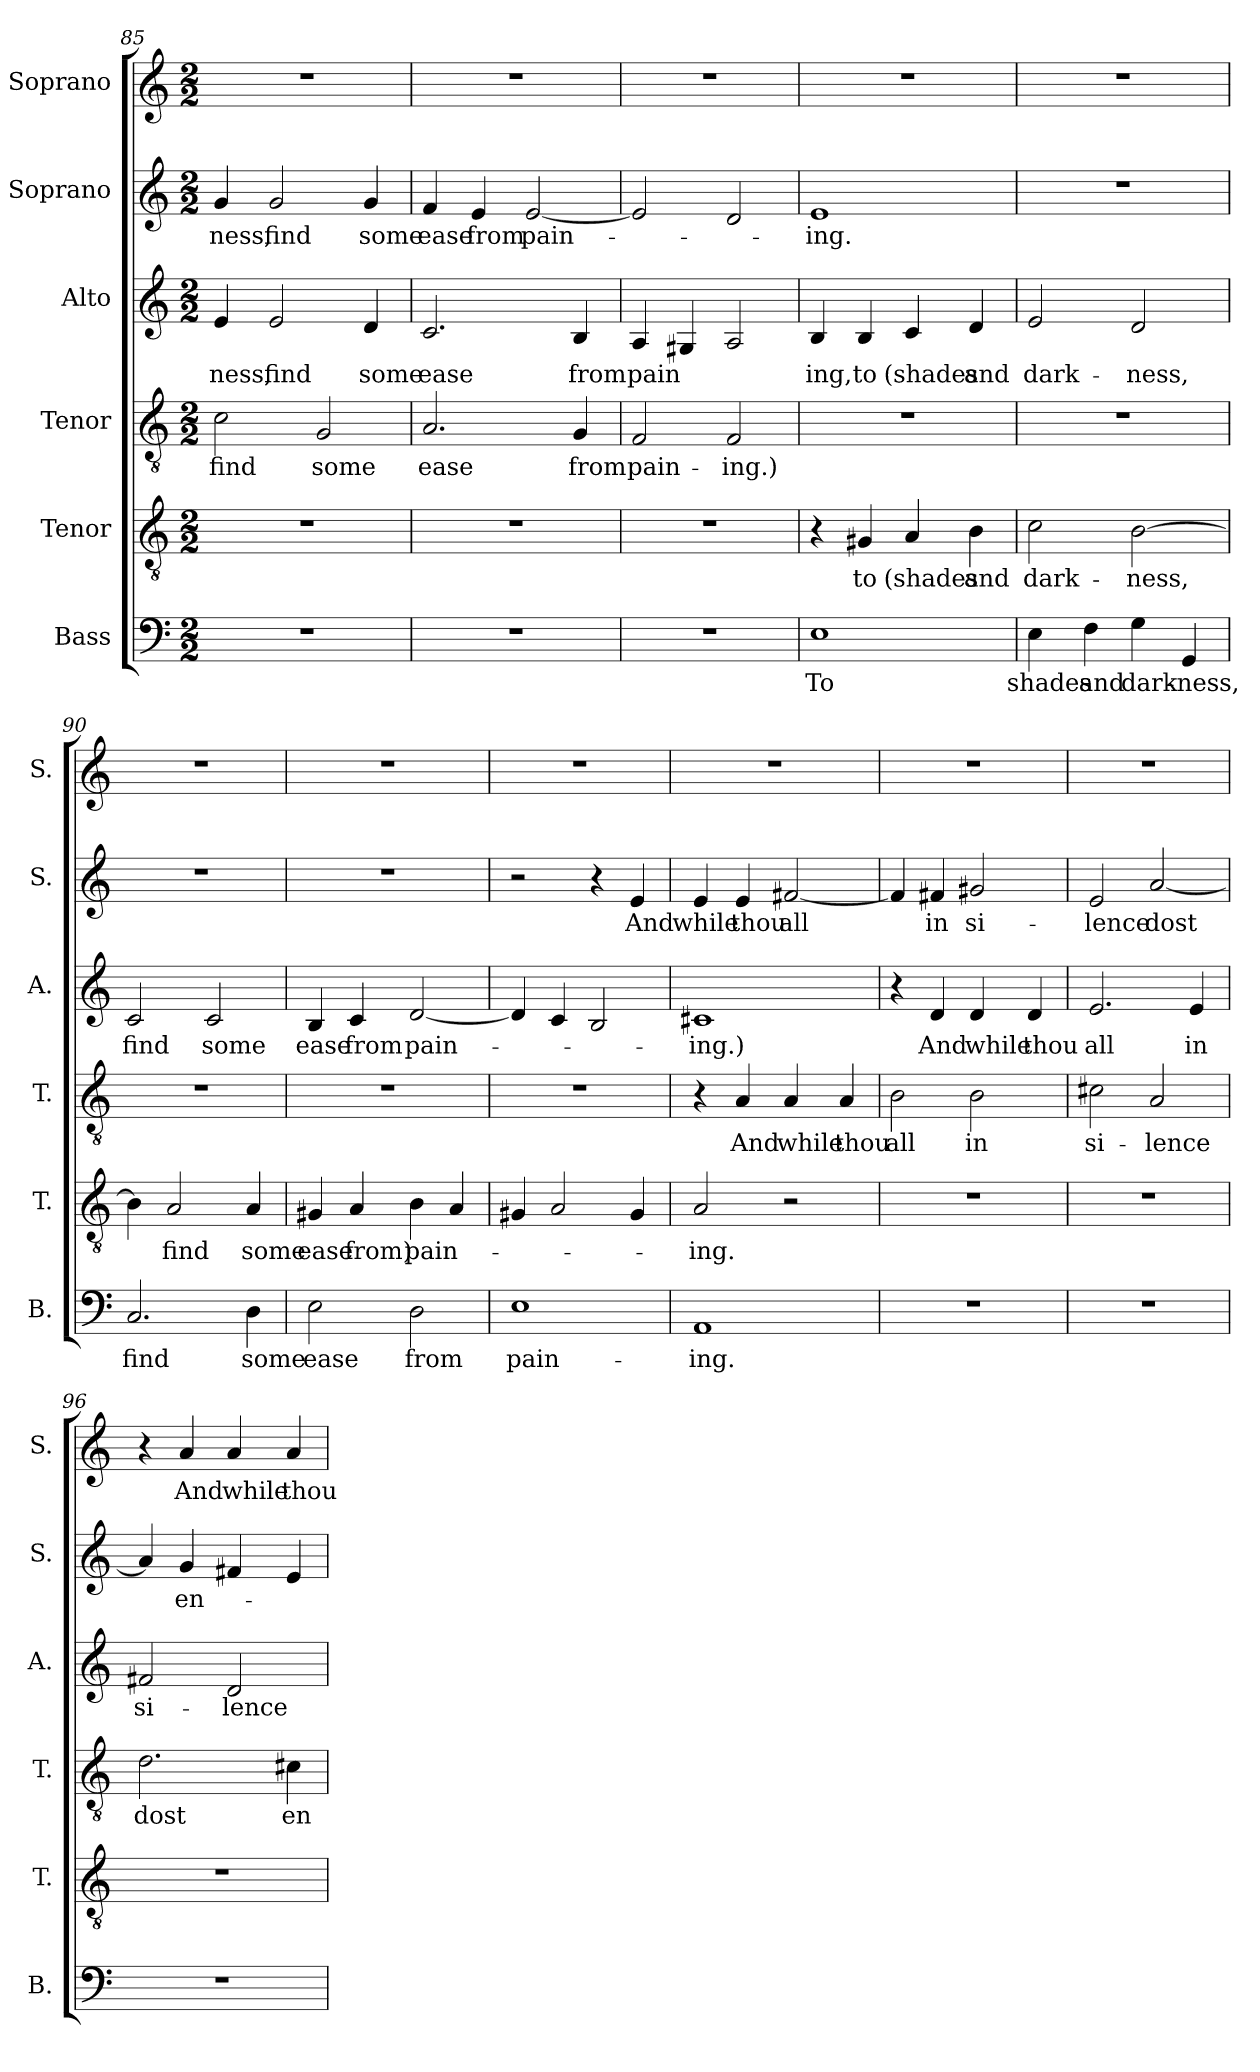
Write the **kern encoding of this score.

**kern	**text	**kern	**text	**kern	**text	**kern	**text	**kern	**text	**kern	**text
*part6	*part6	*part5	*part5	*part4	*part4	*part3	*part3	*part2	*part2	*part1	*part1
*staff6	*staff6	*staff5	*staff5	*staff4	*staff4	*staff3	*staff3	*staff2	*staff2	*staff1	*staff1
*I"Bass	*	*I"Tenor	*	*I"Tenor	*	*I"Alto	*	*I"Soprano	*	*I"Soprano	*
*I'B.	*	*I'T.	*	*I'T.	*	*I'A.	*	*I'S.	*	*I'S.	*
*clefF4	*	*clefGv2	*	*clefGv2	*	*clefG2	*	*clefG2	*	*clefG2	*
*k[]	*	*k[]	*	*k[]	*	*k[]	*	*k[]	*	*k[]	*
*M2/2	*	*M2/2	*	*M2/2	*	*M2/2	*	*M2/2	*	*M2/2	*
=85	=85	=85	=85	=85	=85	=85	=85	=85	=85	=85	=85
!	!	!	!	!	!LO:LY:b	!	!LO:LY:b	!	!LO:LY:b	!	!
1r	.	1r	.	2c\	find	4e/	-ness,	4g/	-ness,	1r	.
!	!	!	!	!	!	!	!LO:LY:b	!	!LO:LY:b	!	!
.	.	.	.	.	.	2e/	find	2g/	find	.	.
!	!	!	!	!	!LO:LY:b	!	!	!	!	!	!
.	.	.	.	2G/	some	.	.	.	.	.	.
!	!	!	!	!	!	!	!LO:LY:b	!	!LO:LY:b	!	!
.	.	.	.	.	.	4d/	some	4g/	some	.	.
=86	=86	=86	=86	=86	=86	=86	=86	=86	=86	=86	=86
!	!	!	!	!	!LO:LY:b	!	!LO:LY:b	!	!LO:LY:b	!	!
1r	.	1r	.	2.A/	ease	2.c/	ease	4f/	ease	1r	.
!	!	!	!	!	!	!	!	!	!LO:LY:b	!	!
.	.	.	.	.	.	.	.	4e/	from	.	.
!	!	!	!	!	!	!	!	!	!LO:LY:b	!	!
.	.	.	.	.	.	.	.	[2e/	pain-	.	.
!	!	!	!	!	!LO:LY:b	!	!LO:LY:b	!	!	!	!
.	.	.	.	4G/	from	4B/	from	.	.	.	.
=87	=87	=87	=87	=87	=87	=87	=87	=87	=87	=87	=87
!	!	!	!	!	!LO:LY:b	!	!LO:LY:b	!	!	!	!
1r	.	1r	.	2F/	pain-	4A/	pain	2e/]	.	1r	.
.	.	.	.	.	.	4G#X/	.	.	.	.	.
!	!	!	!	!	!LO:LY:b	!	!	!	!	!	!
.	.	.	.	2F/	-ing.)	2A/	.	2d/	.	.	.
=88	=88	=88	=88	=88	=88	=88	=88	=88	=88	=88	=88
!	!LO:LY:b	!	!	!	!	!	!LO:LY:b	!	!LO:LY:b	!	!
1E	To	4r	.	1r	.	4B/	ing,	1e	-ing.	1r	.
!	!	!	!LO:LY:b	!	!	!	!LO:LY:b	!	!	!	!
.	.	4G#X/	to	.	.	4B/	to	.	.	.	.
!	!	!	!LO:LY:b	!	!	!	!LO:LY:b	!	!	!	!
.	.	4A/	(shades	.	.	4c/	(shades	.	.	.	.
!	!	!	!LO:LY:b	!	!	!	!LO:LY:b	!	!	!	!
.	.	4B\	and	.	.	4d/	and	.	.	.	.
!!LO:PB:g=z
=89	=89	=89	=89	=89	=89	=89	=89	=89	=89	=89	=89
!	!LO:LY:b	!	!LO:LY:b	!	!	!	!LO:LY:b	!	!	!	!
4E\	shades	2c\	dark-	1r	.	2e/	dark-	1r	.	1r	.
!	!LO:LY:b	!	!	!	!	!	!	!	!	!	!
4F\	and	.	.	.	.	.	.	.	.	.	.
!	!LO:LY:b	!	!LO:LY:b	!	!	!	!LO:LY:b	!	!	!	!
4G\	dark-	[2B\	-ness,	.	.	2d/	-ness,	.	.	.	.
!	!LO:LY:b	!	!	!	!	!	!	!	!	!	!
4GG/	-ness,	.	.	.	.	.	.	.	.	.	.
=90	=90	=90	=90	=90	=90	=90	=90	=90	=90	=90	=90
!	!LO:LY:b	!	!	!	!	!	!LO:LY:b	!	!	!	!
2.C/	find	4B\]	.	1r	.	2c/	find	1r	.	1r	.
!	!	!	!LO:LY:b	!	!	!	!	!	!	!	!
.	.	2A/	find	.	.	.	.	.	.	.	.
!	!	!	!	!	!	!	!LO:LY:b	!	!	!	!
.	.	.	.	.	.	2c/	some	.	.	.	.
!	!LO:LY:b	!	!LO:LY:b	!	!	!	!	!	!	!	!
4D\	some	4A/	some	.	.	.	.	.	.	.	.
=91	=91	=91	=91	=91	=91	=91	=91	=91	=91	=91	=91
!	!LO:LY:b	!	!LO:LY:b	!	!	!	!LO:LY:b	!	!	!	!
2E\	ease	4G#X/	ease	1r	.	4B/	ease	1r	.	1r	.
!	!	!	!LO:LY:b	!	!	!	!LO:LY:b	!	!	!	!
.	.	4A/	from)	.	.	4c/	from	.	.	.	.
!	!LO:LY:b	!	!LO:LY:b	!	!	!	!LO:LY:b	!	!	!	!
2D\	from	4B\	pain-	.	.	[2d/	pain-	.	.	.	.
.	.	4A/	.	.	.	.	.	.	.	.	.
=92	=92	=92	=92	=92	=92	=92	=92	=92	=92	=92	=92
!	!LO:LY:b	!	!	!	!	!	!	!	!	!	!
1E	pain-	4G#X/	.	1r	.	4d/]	.	2r	.	1r	.
.	.	2A/	.	.	.	4c/	.	.	.	.	.
.	.	.	.	.	.	2B/	.	4r	.	.	.
!	!	!	!	!	!	!	!	!	!LO:LY:b	!	!
.	.	4G#/	.	.	.	.	.	4e/	And	.	.
=93	=93	=93	=93	=93	=93	=93	=93	=93	=93	=93	=93
!	!LO:LY:b	!	!LO:LY:b	!	!	!	!LO:LY:b	!	!LO:LY:b	!	!
1AA	-ing.	2A/	-ing.	4r	.	1c#X	-ing.)	4e/	while	1r	.
!	!	!	!	!	!LO:LY:b	!	!	!	!LO:LY:b	!	!
.	.	.	.	4A/	And	.	.	4e/	thou	.	.
!	!	!	!	!	!LO:LY:b	!	!	!	!LO:LY:b	!	!
.	.	2r	.	4A/	while	.	.	[2f#X/	all	.	.
!	!	!	!	!	!LO:LY:b	!	!	!	!	!	!
.	.	.	.	4A/	thou	.	.	.	.	.	.
!!LO:LB:g=z
=94	=94	=94	=94	=94	=94	=94	=94	=94	=94	=94	=94
!	!	!	!	!	!LO:LY:b	!	!	!	!	!	!
1r	.	1r	.	2B\	all	4r	.	4f#/]	.	1r	.
!	!	!	!	!	!	!	!LO:LY:b	!	!LO:LY:b	!	!
.	.	.	.	.	.	4d/	And	4f#X/	in	.	.
!	!	!	!	!	!LO:LY:b	!	!LO:LY:b	!	!LO:LY:b	!	!
.	.	.	.	2B\	in	4d/	while	2g#X/	si-	.	.
!	!	!	!	!	!	!	!LO:LY:b	!	!	!	!
.	.	.	.	.	.	4d/	thou	.	.	.	.
=95	=95	=95	=95	=95	=95	=95	=95	=95	=95	=95	=95
!	!	!	!	!	!LO:LY:b	!	!LO:LY:b	!	!LO:LY:b	!	!
1r	.	1r	.	2c#X\	si-	2.e/	all	2e/	-lence	1r	.
!	!	!	!	!	!LO:LY:b	!	!	!	!LO:LY:b	!	!
.	.	.	.	2A/	-lence	.	.	[2a/	dost	.	.
!	!	!	!	!	!	!	!LO:LY:b	!	!	!	!
.	.	.	.	.	.	4e/	in	.	.	.	.
=96	=96	=96	=96	=96	=96	=96	=96	=96	=96	=96	=96
!	!	!	!	!	!LO:LY:b	!	!LO:LY:b	!	!	!	!
1r	.	1r	.	2.d\	dost	2f#X/	si-	4a/]	.	4r	.
!	!	!	!	!	!	!	!	!	!LO:LY:b	!	!LO:LY:b
.	.	.	.	.	.	.	.	4g/	en-	4a/	And
!	!	!	!	!	!	!	!LO:LY:b	!	!	!	!LO:LY:b
.	.	.	.	.	.	2d/	-lence	4f#X/	.	4a/	while
!	!	!	!	!	!LO:LY:b	!	!	!	!	!	!LO:LY:b
.	.	.	.	4c#X\	en-	.	.	4e/	.	4a/	thou
=	=	=	=	=	=	=	=	=	=	=	=
*-	*-	*-	*-	*-	*-	*-	*-	*-	*-	*-	*-
